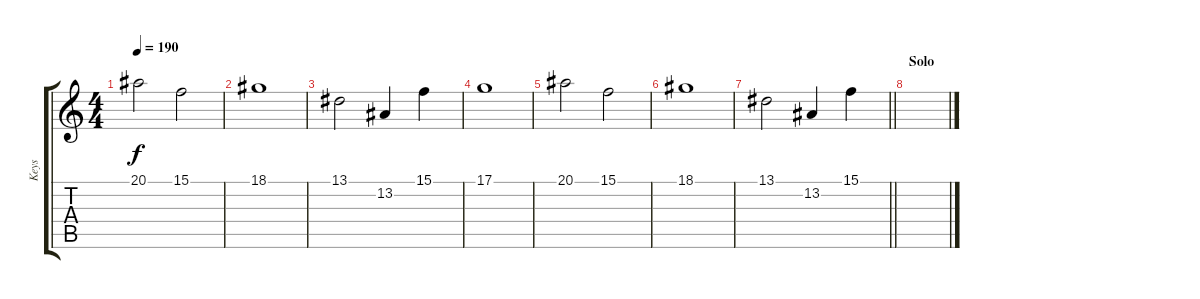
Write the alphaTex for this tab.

\track ("Keys" "Keys") {instrument stringensemble1}
\staff {score tabs}
\tuning (D4 A3 F3 C3 G2 C2) {hide}
\ts (4 4)
\tempo 190
\clef g2
\ks c
20.1.2{dy f} 15.1.2 |
18.1.1 |
13.1.2 13.2.4 15.1.4 |
17.1.1 |
20.1.2 15.1.2 |
18.1.1 |
\barLineRight lightlight
13.1.2 13.2.4 15.1.4 |
\section ("" "Solo")
